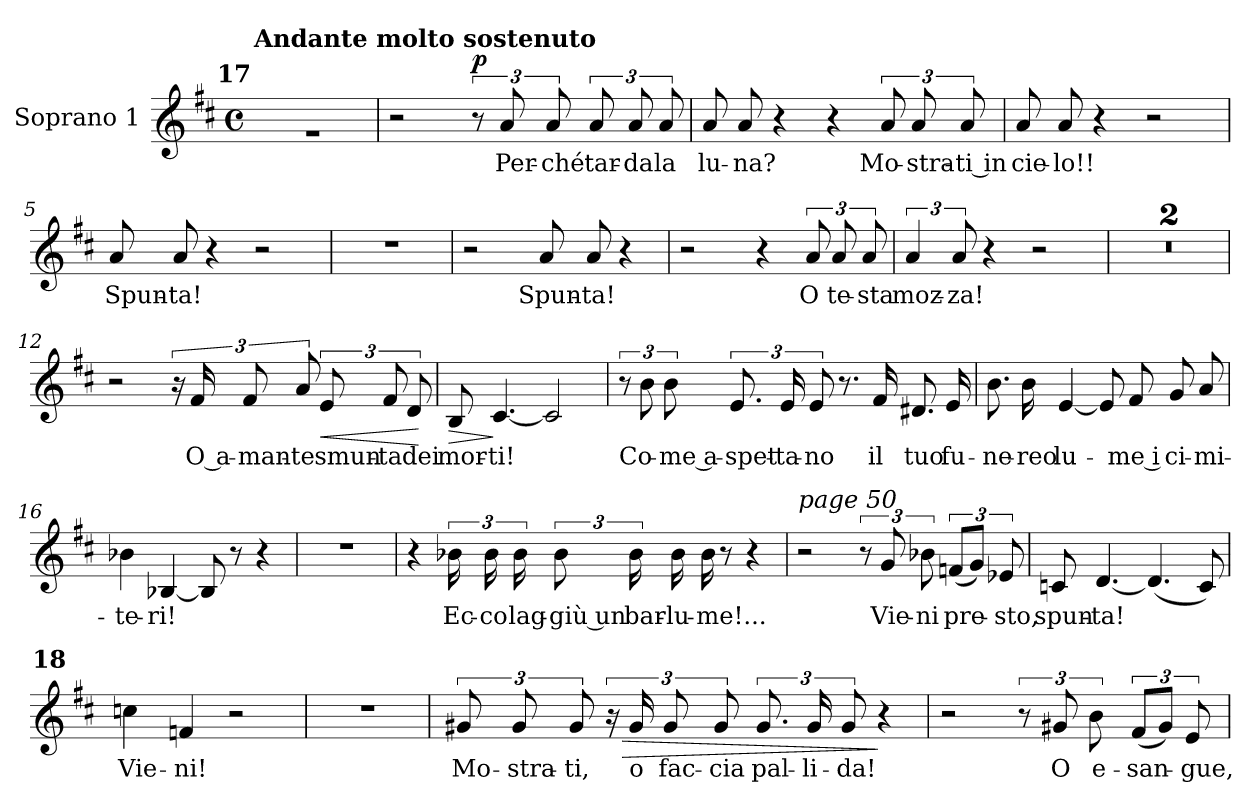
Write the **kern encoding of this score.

**kern	**text	**dynam
*part1	*part1	*part1
*staff1	*staff1	*staff1
*I"Soprano 1	*	*
*I'S1	*	*
*clefG2	*	*
*k[f#c#]	*	*
*M4/4	*	*
*met(c)	*	*
!!LO:REH:place=s1:a:B:enc=none:fs=14:t=17
=1	=1	=1
!LO:TX:a:B:t=Andante molto sostenuto	!	!
1rg	.	.
!!LO:PB:g=z
=2	=2	=2
2r	.	.
!	!	!LO:DY:a
12r	.	p
!	!LO:LY:b	!
12a/	Per-	.
!	!LO:LY:b	!
12a/	-ché	.
!	!LO:LY:b	!
12a/	tar-	.
!	!LO:LY:b	!
12a/	-da	.
!	!LO:LY:b	!
12a/	la	.
!!LO:LB:g=z
=3	=3	=3
!	!LO:LY:b	!
8a/	lu-	.
!	!LO:LY:b	!
8a/	-na?	.
4r	.	.
4r	.	.
!	!LO:LY:b	!
12a/	Mo-	.
!	!LO:LY:b	!
12a/	-stra-	.
!	!LO:LY:b	!
12a/	-ti in	.
!!LO:PB:g=z
=4	=4	=4
!	!LO:LY:b	!
8a/	cie-	.
!	!LO:LY:b	!
8a/	-lo!!	.
4r	.	.
2r	.	.
!!LO:PB:g=z
=5	=5	=5
!	!LO:LY:b	!
8a/	Spun-	.
!	!LO:LY:b	!
8a/	-ta!	.
4r	.	.
2r	.	.
!!LO:PB:g=z
=6	=6	=6
1r	.	.
!!LO:PB:g=z
=7	=7	=7
2r	.	.
!	!LO:LY:b	!
8a/	Spun-	.
!	!LO:LY:b	!
8a/	-ta!	.
4r	.	.
!!LO:PB:g=z
=8	=8	=8
2r	.	.
4r	.	.
!	!LO:LY:b	!
12a/	O	.
!	!LO:LY:b	!
12a/	te-	.
!	!LO:LY:b	!
12a/	-sta	.
!!LO:PB:g=z
=9	=9	=9
!	!LO:LY:b	!
6a/	moz-	.
!	!LO:LY:b	!
12a/	-za!	.
4r	.	.
2r	.	.
!!LO:PB:g=z
=10	=10	=10
1r	.	.
!!LO:PB:g=z
=11	=11	=11
1r	.	.
!!LO:PB:g=z
=12	=12	=12
2r	.	.
24r	.	.
!	!LO:LY:b	!
24f#/	O a-	.
!	!LO:LY:b	!
12f#/	-man-	.
!	!LO:LY:b	!
12a/	-te	.
!	!LO:LY:b	!LO:HP:b
12e/	smun-	<
!	!LO:LY:b	!
12f#/	-ta	.
!	!LO:LY:b	!
12d/	dei	.
.	.	[
!!LO:PB:g=z
=13	=13	=13
!	!LO:LY:b	!LO:HP:b
8B/	mor-	>
!	!LO:LY:b	!
[4.c#/	-ti!	]
2c#/]	.	.
!!LO:PB:g=z
=14	=14	=14
12r	.	.
!	!LO:LY:b	!
12b\	Co-	.
!	!LO:LY:b	!
12b\	-me a-	.
!	!LO:LY:b	!
12.e/	-spet-	.
!	!LO:LY:b	!
24e/	-ta-	.
!	!LO:LY:b	!
12e/	-no	.
8.r	.	.
!	!LO:LY:b	!
16f#/	il	.
!	!LO:LY:b	!
8.d#X/	tuo	.
!	!LO:LY:b	!
16e/	fu-	.
!!LO:PB:g=z
=15	=15	=15
!	!LO:LY:b	!
8.b\	-ne-	.
!	!LO:LY:b	!
16b\	-reo	.
!	!LO:LY:b	!
[4e/	lu-	.
8e/]	.	.
!	!LO:LY:b	!
8f#/	-me i	.
!	!LO:LY:b	!
8g/	ci-	.
!	!LO:LY:b	!
8a/	-mi-	.
!!LO:PB:g=z
=16	=16	=16
!	!LO:LY:b	!
4b-X\	-te-	.
!	!LO:LY:b	!
[4B-X/	-ri!	.
8B-/]	.	.
8r	.	.
4r	.	.
!!LO:PB:g=z
=17	=17	=17
1r	.	.
!!LO:PB:g=z
=18	=18	=18
4r	.	.
!	!LO:LY:b	!
24b-X\	Ec-	.
!	!LO:LY:b	!
24b-\	-co	.
!	!LO:LY:b	!
24b-\	lag-	.
!	!LO:LY:b	!
12b-\	-giù un	.
!	!LO:LY:b	!
24b-\	bar-	.
!	!LO:LY:b	!
16b-\	-lu-	.
!	!LO:LY:b	!
16b-\	-me!...	.
8r	.	.
4r	.	.
!!LO:PB:g=z
=19	=19	=19
!LO:TX:i:t=page 50	!	!
2r	.	.
12r	.	.
!	!LO:LY:b	!
12g/	Vie-	.
!	!LO:LY:b	!
12b-X\	-ni	.
!	!LO:LY:b	!
(<12fn/L	pre-	.
12g/J)	.	.
!	!LO:LY:b	!
12e-X/	-sto,	.
!!LO:PB:g=z
=20	=20	=20
!	!LO:LY:b	!
8cn/	spun-	.
!	!LO:LY:b	!
[4.d/	-ta!	.
(<4.d/]	.	.
8c/)	.	.
!!LO:REH:place=s1:a:B:enc=none:fs=14:t=18
=21	=21	=21
!	!LO:LY:b	!
4ccn\	Vie-	.
!	!LO:LY:b	!
4fn/	-ni!	.
2r	.	.
!!LO:PB:g=z
=22	=22	=22
1r	.	.
=23	=23	=23
!	!LO:LY:b	!
12g#X/	Mo-	.
!	!LO:LY:b	!
12g#/	-stra-	.
!	!LO:LY:b	!
12g#/	-ti,	.
24r	.	.
!	!LO:LY:b	!LO:HP:b
24g#/	o	>
!	!LO:LY:b	!
12g#/	fac-	.
!	!LO:LY:b	!
12g#/	-cia	.
!	!LO:LY:b	!
12.g#/	pal-	.
!	!LO:LY:b	!
24g#/	-li-	.
!	!LO:LY:b	!
12g#/	-da!	.
4r	.	]
!!LO:PB:g=z
=24	=24	=24
2r	.	.
12r	.	.
!	!LO:LY:b	!
12g#X/	O	.
!	!LO:LY:b	!
12b\	e-	.
!	!LO:LY:b	!
(<12f#/L	-san-	.
12g#/J)	.	.
!	!LO:LY:b	!
12e/	-gue,	.
=	=	=
*-	*-	*-
